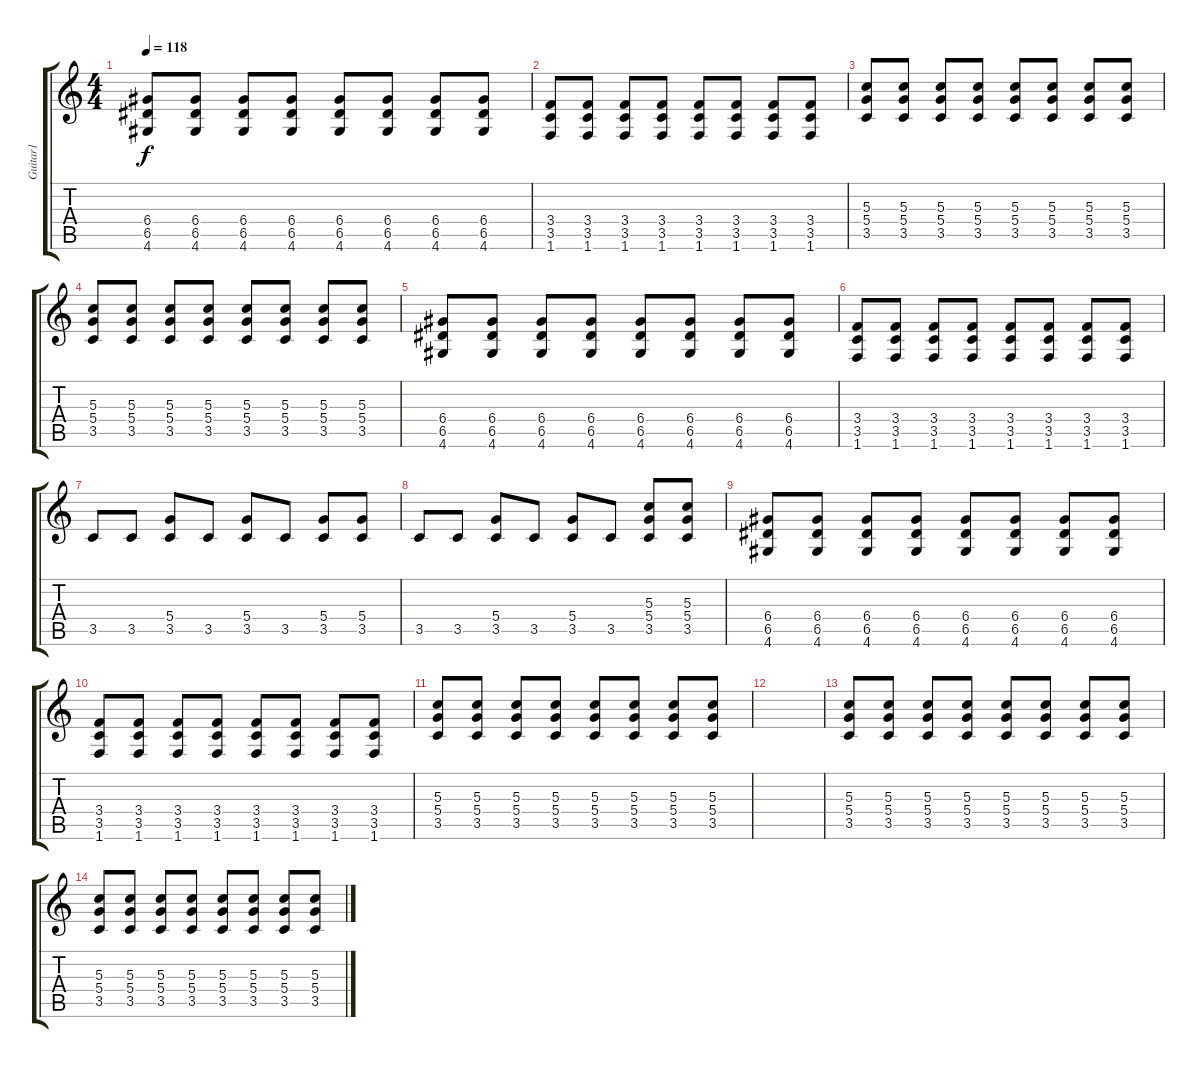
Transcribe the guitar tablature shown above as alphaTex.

\track ("Guitar1" "Guitar1") {instrument overdrivenguitar}
\staff {score tabs}
\tuning (E4 B3 G3 D3 A2 E2) {hide}
\ts (4 4)
\tempo 118
\clef g2
\ks c
(6.4 6.5 4.6).8{dy f} (6.4 6.5 4.6).8 (6.4 6.5 4.6).8 (6.4 6.5 4.6).8 (6.4 6.5 4.6).8 (6.4 6.5 4.6).8 (6.4 6.5 4.6).8 (6.4 6.5 4.6).8 |
(3.4 3.5 1.6).8 (3.4 3.5 1.6).8 (3.4 3.5 1.6).8 (3.4 3.5 1.6).8 (3.4 3.5 1.6).8 (3.4 3.5 1.6).8 (3.4 3.5 1.6).8 (3.4 3.5 1.6).8 |
(5.3 5.4 3.5).8 (5.3 5.4 3.5).8 (5.3 5.4 3.5).8 (5.3 5.4 3.5).8 (5.3 5.4 3.5).8 (5.3 5.4 3.5).8 (5.3 5.4 3.5).8 (5.3 5.4 3.5).8 |
(5.3 5.4 3.5).8 (5.3 5.4 3.5).8 (5.3 5.4 3.5).8 (5.3 5.4 3.5).8 (5.3 5.4 3.5).8 (5.3 5.4 3.5).8 (5.3 5.4 3.5).8 (5.3 5.4 3.5).8 |
(6.4 6.5 4.6).8 (6.4 6.5 4.6).8 (6.4 6.5 4.6).8 (6.4 6.5 4.6).8 (6.4 6.5 4.6).8 (6.4 6.5 4.6).8 (6.4 6.5 4.6).8 (6.4 6.5 4.6).8 |
(3.4 3.5 1.6).8 (3.4 3.5 1.6).8 (3.4 3.5 1.6).8 (3.4 3.5 1.6).8 (3.4 3.5 1.6).8 (3.4 3.5 1.6).8 (3.4 3.5 1.6).8 (3.4 3.5 1.6).8 |
3.5.8 3.5.8 (5.4 3.5).8 3.5.8 (5.4 3.5).8 3.5.8 (5.4 3.5).8 (5.4 3.5).8 |
3.5.8 3.5.8 (5.4 3.5).8 3.5.8 (5.4 3.5).8 3.5.8 (5.3 5.4 3.5).8 (5.3 5.4 3.5).8 |
(6.4 6.5 4.6).8 (6.4 6.5 4.6).8 (6.4 6.5 4.6).8 (6.4 6.5 4.6).8 (6.4 6.5 4.6).8 (6.4 6.5 4.6).8 (6.4 6.5 4.6).8 (6.4 6.5 4.6).8 |
(3.4 3.5 1.6).8 (3.4 3.5 1.6).8 (3.4 3.5 1.6).8 (3.4 3.5 1.6).8 (3.4 3.5 1.6).8 (3.4 3.5 1.6).8 (3.4 3.5 1.6).8 (3.4 3.5 1.6).8 |
(5.3 5.4 3.5).8 (5.3 5.4 3.5).8 (5.3 5.4 3.5).8 (5.3 5.4 3.5).8 (5.3 5.4 3.5).8 (5.3 5.4 3.5).8 (5.3 5.4 3.5).8 (5.3 5.4 3.5).8 |
|
(5.3 5.4 3.5).8 (5.3 5.4 3.5).8 (5.3 5.4 3.5).8 (5.3 5.4 3.5).8 (5.3 5.4 3.5).8 (5.3 5.4 3.5).8 (5.3 5.4 3.5).8 (5.3 5.4 3.5).8 |
(5.3 5.4 3.5).8 (5.3 5.4 3.5).8 (5.3 5.4 3.5).8 (5.3 5.4 3.5).8 (5.3 5.4 3.5).8 (5.3 5.4 3.5).8 (5.3 5.4 3.5).8 (5.3 5.4 3.5).8
